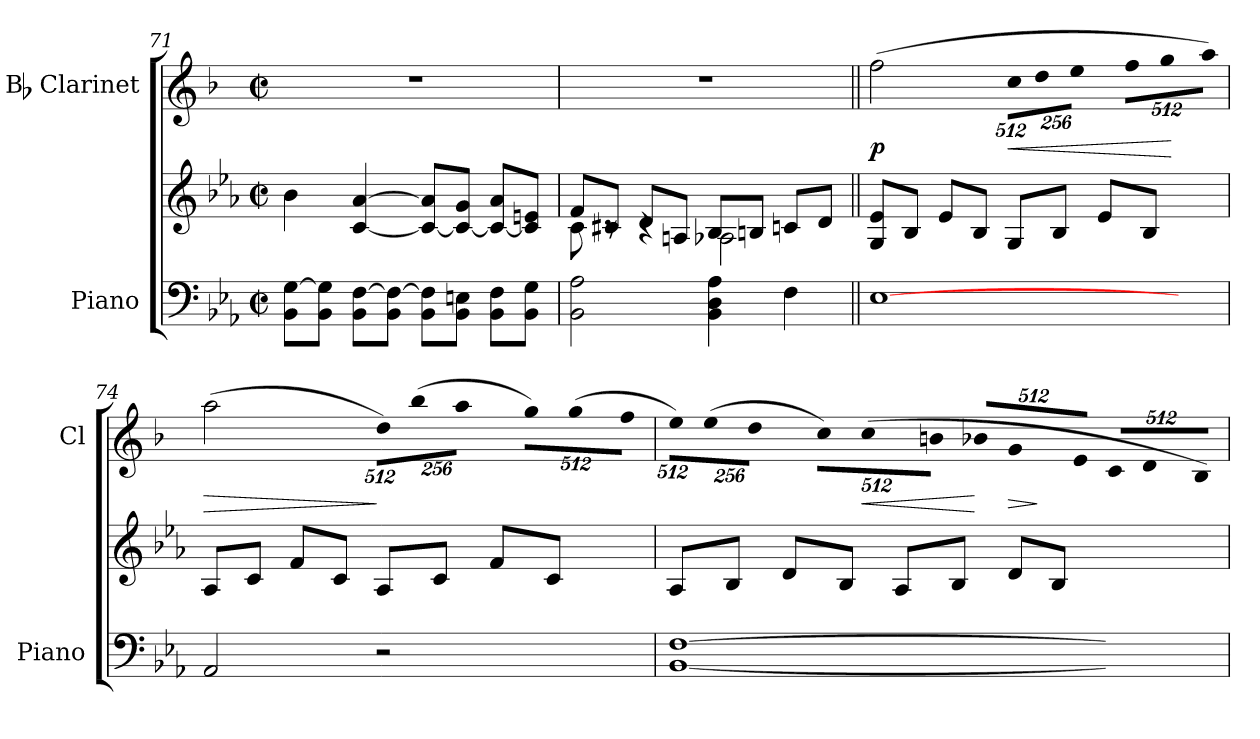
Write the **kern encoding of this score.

**kern	**kern	**kern	**dynam
*part2	*part2	*part1	*part1
*staff3	*staff2	*staff1	*staff1
*I"Piano	*	*I"Bb Clarinet	*
*I'Piano	*	*I'Cl	*
*clefF4	*clefG2	*clefG2	*
*	*	*ITrd1c2	*
*k[b-e-a-]	*k[b-e-a-]	*k[b-e-a-]	*
*E-:	*E-:	*E-:	*
*M2/2	*M2/2	*M2/2	*
*met(c|)	*met(c|)	*met(c|)	*
=71	=71	=71	=71
8BB-\ [8G\L	4b-\	1r	.
8BB-\ 8G\]J	.	.	.
8BB-\ [8F\L	[4c/ [4a-/	.	.
8BB-\ 8F\_J	.	.	.
8BB-\ 8F\]L	8c/_ 8a-/]L	.	.
8BB-\ 8En\J	8c/_ 8g/J	.	.
8BB-\ 8F\L	8c/_ 8a-/L	.	.
8BB-\ 8G\J	8c/] 8en/J	.	.
=72	=72	=72	=72
*	*^	*	*
2BB-\ 2A-\	8f/L	8c\	1r	.
.	8c#X/J	8rc	.	.
.	8d/L	4rc	.	.
.	8An/J	.	.	.
4BB-\ 4D\ 4A-\	8B-/L	2A-\	.	.
.	8Bn/J	.	.	.
4F\	8cn/L	.	.	.
.	8d/J	.	.	.
*	*v	*v	*	*
=73||	=73||	=73||	=73||
*	*MM100	*MM100	*
!	!	!	!LO:DY:b
[1E-	8G/ 8e-/L	(>2ee-\	p
.	8B-/J	.	.
.	8e-/L	.	.
.	8B-/J	.	.
*	*	*Xbrackettup	*
!	!	!LO:N:vis=8	!LO:HP:b
.	8G/L	4096%341b-\L	<
!	!	!LO:N:vis=8	!
.	.	2048%171cc\	.
.	8B-/J	.	.
!	!	!LO:N:vis=8	!
.	.	4096%341dd\J	.
!	!	!LO:N:vis=8	!
.	8e-/L	4096%341ee-\L	.
!	!	!LO:N:vis=8	!
.	.	2048%171ff\	.
.	8B-/J	.	.
!	!	!LO:N:vis=8	!
.	.	4096%341gg\J)	.
.	.	.	[
=74	=74	=74	=74
!	!	!	!LO:HP:b
2AA-/	8A-/L	(>2gg\	>
.	8c/J	.	.
.	8f/L	.	.
.	8c/J	.	.
!	!	!LO:N:vis=8	!
2r	8A-/L	4096%341cc\L)	]
!	!	!LO:N:vis=8	!
.	.	(>2048%171aa-\	.
.	8c/J	.	.
!	!	!LO:N:vis=8	!
.	.	4096%341gg\J	.
!	!	!LO:N:vis=8	!
.	8f/L	4096%341ff\L)	.
!	!	!LO:N:vis=8	!
.	.	(>2048%171ff\	.
.	8c/J	.	.
!	!	!LO:N:vis=8	!
.	.	4096%341ee-\J	.
!!LO:LB:g=z
=75	=75	=75	=75
!	!	!LO:N:vis=8	!
[1BB- [1F	8A-/L	4096%341dd\L)	.
!	!	!LO:N:vis=8	!
.	.	(>2048%171dd\	.
.	8B-/J	.	.
!	!	!LO:N:vis=8	!
.	.	4096%341cc\J	.
!	!	!LO:N:vis=8	!
.	8d/L	4096%341b-\L)	.
!	!	!LO:N:vis=8	!
.	.	(>2048%171b-\	.
.	8B-/J	.	.
!	!	!LO:N:vis=8	!LO:HP:b
.	.	4096%341an\J	<
!	!	!LO:N:vis=8	!
.	8A-/L	4096%341a-X/L	.
!	!	!LO:N:vis=8	!
.	.	2048%171f/	.
.	8B-/J	.	.
!	!	!LO:N:vis=8	!
.	.	4096%341d/J	[
!	!	!LO:N:vis=8	!LO:HP:b
.	8d/L	4096%341B-/L	>
!	!	!LO:N:vis=8	!
.	.	2048%171c/	]
.	8B-/J	.	.
!	!	!LO:N:vis=8	!
.	.	4096%341A-/J)	.
=	=	=	=
*-	*-	*-	*-
